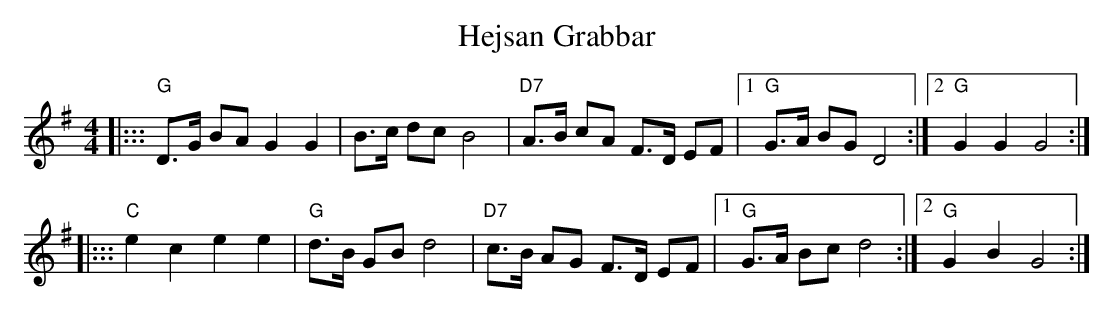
X:1
T: Hejsan Grabbar
M: 4/4
L: 1/8
K: G
|::: "G"D>G BA G2 G2 |    B>c dc B4 | "D7"A>B cA F>D EF |1 "G"G>A BG D4 :|2 "G"G2 G2 G4 :|
|::: "C"e2  c2 e2 e2 | "G"d>B GB d4 | "D7"c>B AG F>D EF |1 "G"G>A Bc d4 :|2 "G"G2 B2 G4 :|
